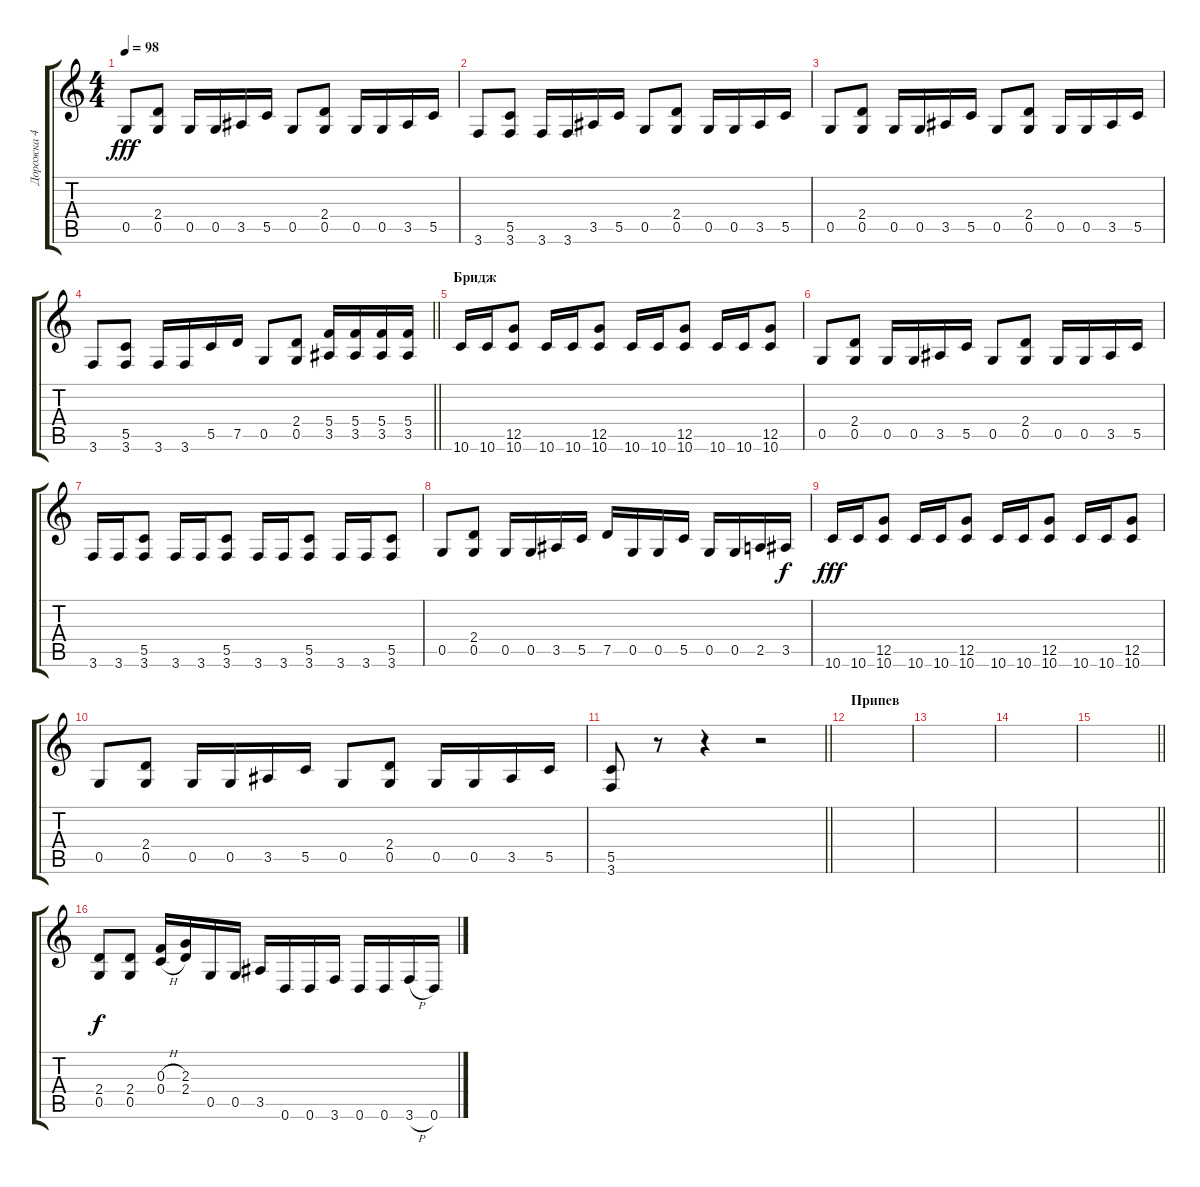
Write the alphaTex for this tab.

\track ("Дорожка 4" "Дорожка 4") {instrument distortionguitar}
\staff {score tabs}
\tuning (D4 A3 F3 C3 G2 D2) {hide}
\ts (4 4)
\tempo 98
\clef g2
\ks c
0.5.8{dy fff} (2.4 0.5).8 0.5.16 0.5.16 3.5.16 5.5.16 0.5.8 (2.4 0.5).8 0.5.16 0.5.16 3.5.16 5.5.16 |
3.6.8 (5.5 3.6).8 3.6.16 3.6.16 3.5.16 5.5.16 0.5.8 (2.4 0.5).8 0.5.16 0.5.16 3.5.16 5.5.16 |
0.5.8 (2.4 0.5).8 0.5.16 0.5.16 3.5.16 5.5.16 0.5.8 (2.4 0.5).8 0.5.16 0.5.16 3.5.16 5.5.16 |
\barLineRight lightlight
3.6.8 (5.5 3.6).8 3.6.16 3.6.16 5.5.16 7.5.16 0.5.8 (2.4 0.5).8 (5.4 3.5).16 (5.4 3.5).16 (5.4 3.5).16 (5.4 3.5).16 |
\section ("" "Бридж")
10.6.16 10.6.16 (12.5 10.6).8 10.6.16 10.6.16 (12.5 10.6).8 10.6.16 10.6.16 (12.5 10.6).8 10.6.16 10.6.16 (12.5 10.6).8 |
0.5.8 (2.4 0.5).8 0.5.16 0.5.16 3.5.16 5.5.16 0.5.8 (2.4 0.5).8 0.5.16 0.5.16 3.5.16 5.5.16 |
3.6.16 3.6.16 (5.5 3.6).8 3.6.16 3.6.16 (5.5 3.6).8 3.6.16 3.6.16 (5.5 3.6).8 3.6.16 3.6.16 (5.5 3.6).8 |
0.5.8 (2.4 0.5).8 0.5.16 0.5.16 3.5.16 5.5.16 7.5.16 0.5.16 0.5.16 5.5.16 0.5.16 0.5.16 2.5.16 3.5.16{dy f} |
10.6.16{dy fff} 10.6.16 (12.5 10.6).8 10.6.16 10.6.16 (12.5 10.6).8 10.6.16 10.6.16 (12.5 10.6).8 10.6.16 10.6.16 (12.5 10.6).8 |
0.5.8 (2.4 0.5).8 0.5.16 0.5.16 3.5.16 5.5.16 0.5.8 (2.4 0.5).8 0.5.16 0.5.16 3.5.16 5.5.16 |
\barLineRight lightlight
(5.5 3.6).8 r.8 r.4 r.2 |
\section ("" "Припев")
|
|
|
\barLineRight lightlight
|
(2.4 0.5).8{dy f} (2.4 0.5).8 (0.3{h} 0.4{h}).16 (2.3 2.4).16 0.5.16 0.5.16 3.5.16 0.6.16 0.6.16 3.6.16 0.6.16 0.6.16 3.6{h}.16 0.6.16
